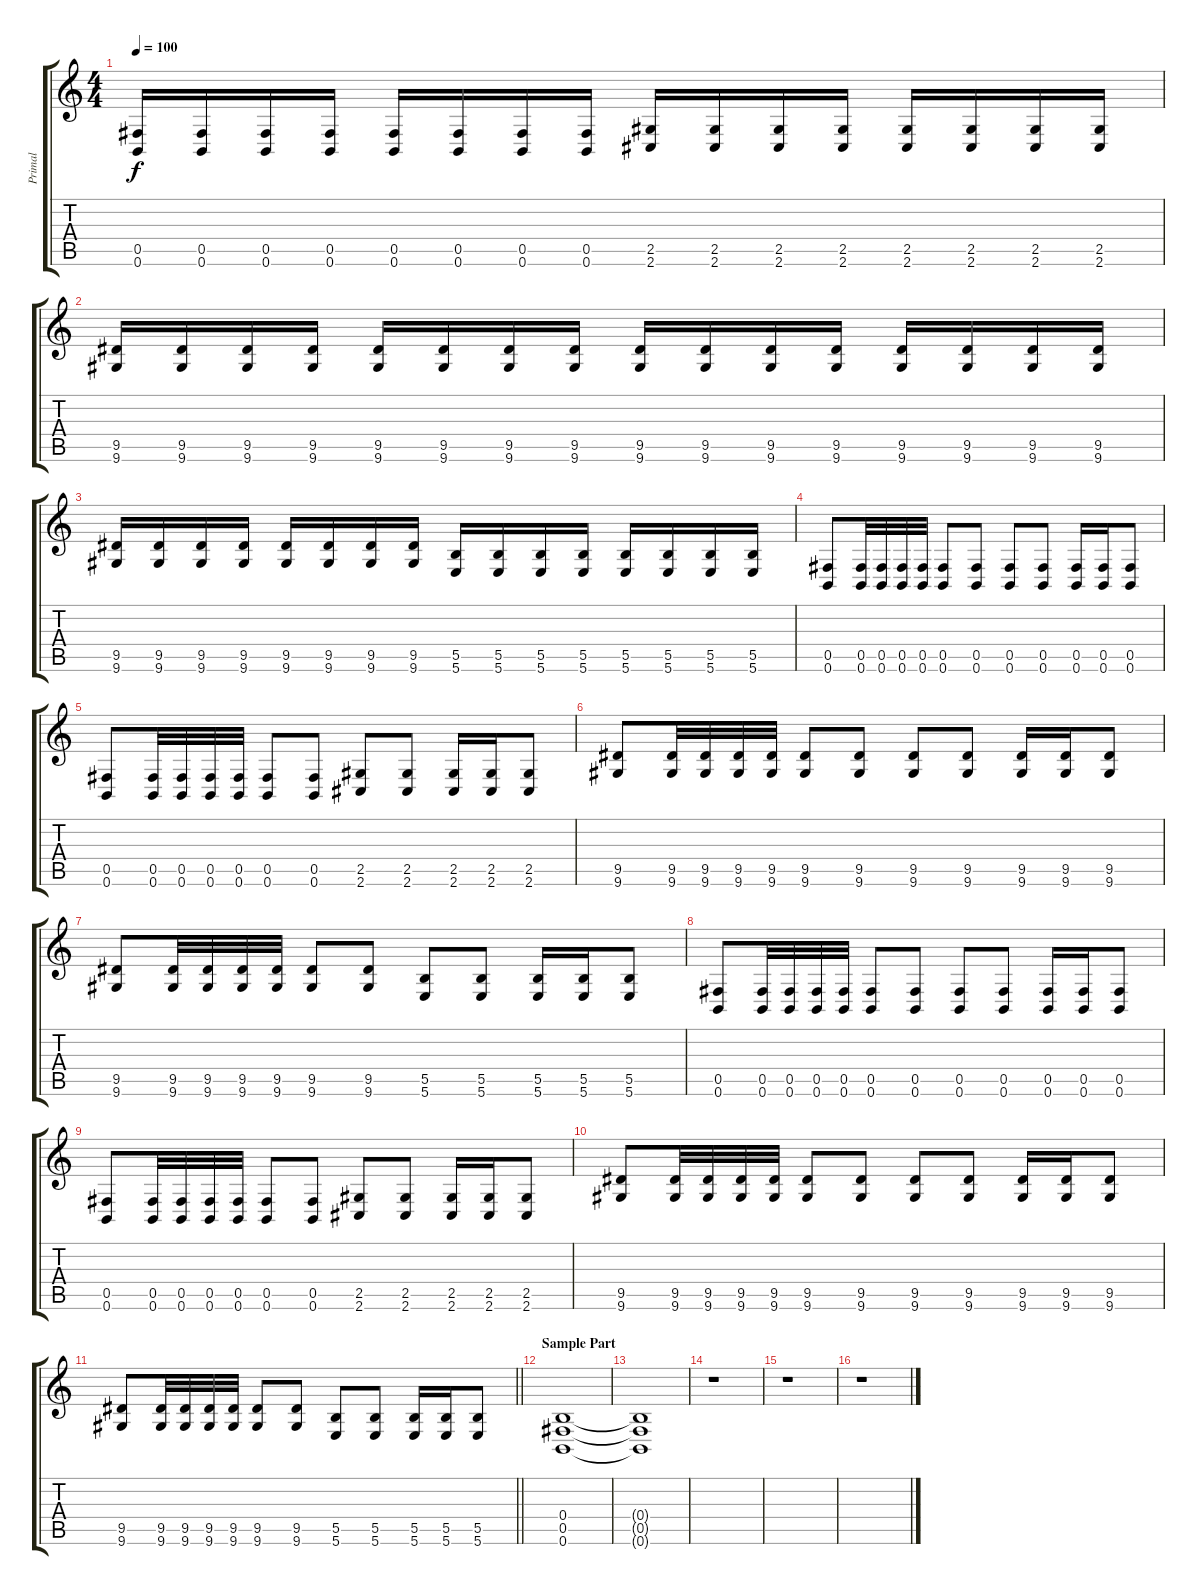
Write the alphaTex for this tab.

\track ("Primal" "Primal") {instrument distortionguitar}
\staff {score tabs}
\tuning (Db4 Ab3 E3 B2 Gb2 B1) {hide}
\ts (4 4)
\tempo 100
\clef g2
\ks c
(0.5 0.6).16{dy f} (0.5 0.6).16 (0.5 0.6).16 (0.5 0.6).16 (0.5 0.6).16 (0.5 0.6).16 (0.5 0.6).16 (0.5 0.6).16 (2.5 2.6).16 (2.5 2.6).16 (2.5 2.6).16 (2.5 2.6).16 (2.5 2.6).16 (2.5 2.6).16 (2.5 2.6).16 (2.5 2.6).16 |
(9.5 9.6).16 (9.5 9.6).16 (9.5 9.6).16 (9.5 9.6).16 (9.5 9.6).16 (9.5 9.6).16 (9.5 9.6).16 (9.5 9.6).16 (9.5 9.6).16 (9.5 9.6).16 (9.5 9.6).16 (9.5 9.6).16 (9.5 9.6).16 (9.5 9.6).16 (9.5 9.6).16 (9.5 9.6).16 |
(9.5 9.6).16 (9.5 9.6).16 (9.5 9.6).16 (9.5 9.6).16 (9.5 9.6).16 (9.5 9.6).16 (9.5 9.6).16 (9.5 9.6).16 (5.5 5.6).16 (5.5 5.6).16 (5.5 5.6).16 (5.5 5.6).16 (5.5 5.6).16 (5.5 5.6).16 (5.5 5.6).16 (5.5 5.6).16 |
(0.5 0.6).8 (0.5 0.6).32 (0.5 0.6).32 (0.5 0.6).32 (0.5 0.6).32 (0.5 0.6).8 (0.5 0.6).8 (0.5 0.6).8 (0.5 0.6).8 (0.5 0.6).16 (0.5 0.6).16 (0.5 0.6).8 |
(0.5 0.6).8 (0.5 0.6).32 (0.5 0.6).32 (0.5 0.6).32 (0.5 0.6).32 (0.5 0.6).8 (0.5 0.6).8 (2.5 2.6).8 (2.5 2.6).8 (2.5 2.6).16 (2.5 2.6).16 (2.5 2.6).8 |
(9.5 9.6).8 (9.5 9.6).32 (9.5 9.6).32 (9.5 9.6).32 (9.5 9.6).32 (9.5 9.6).8 (9.5 9.6).8 (9.5 9.6).8 (9.5 9.6).8 (9.5 9.6).16 (9.5 9.6).16 (9.5 9.6).8 |
(9.5 9.6).8 (9.5 9.6).32 (9.5 9.6).32 (9.5 9.6).32 (9.5 9.6).32 (9.5 9.6).8 (9.5 9.6).8 (5.5 5.6).8 (5.5 5.6).8 (5.5 5.6).16 (5.5 5.6).16 (5.5 5.6).8 |
(0.5 0.6).8 (0.5 0.6).32 (0.5 0.6).32 (0.5 0.6).32 (0.5 0.6).32 (0.5 0.6).8 (0.5 0.6).8 (0.5 0.6).8 (0.5 0.6).8 (0.5 0.6).16 (0.5 0.6).16 (0.5 0.6).8 |
(0.5 0.6).8 (0.5 0.6).32 (0.5 0.6).32 (0.5 0.6).32 (0.5 0.6).32 (0.5 0.6).8 (0.5 0.6).8 (2.5 2.6).8 (2.5 2.6).8 (2.5 2.6).16 (2.5 2.6).16 (2.5 2.6).8 |
(9.5 9.6).8 (9.5 9.6).32 (9.5 9.6).32 (9.5 9.6).32 (9.5 9.6).32 (9.5 9.6).8 (9.5 9.6).8 (9.5 9.6).8 (9.5 9.6).8 (9.5 9.6).16 (9.5 9.6).16 (9.5 9.6).8 |
\barLineRight lightlight
(9.5 9.6).8 (9.5 9.6).32 (9.5 9.6).32 (9.5 9.6).32 (9.5 9.6).32 (9.5 9.6).8 (9.5 9.6).8 (5.5 5.6).8 (5.5 5.6).8 (5.5 5.6).16 (5.5 5.6).16 (5.5 5.6).8 |
\section ("" "Sample Part")
(0.4 0.5 0.6).1{volume 0} |
(0.4{t} 0.5{t} 0.6{t}).1 |
r.1 |
r.1 |
r.1
